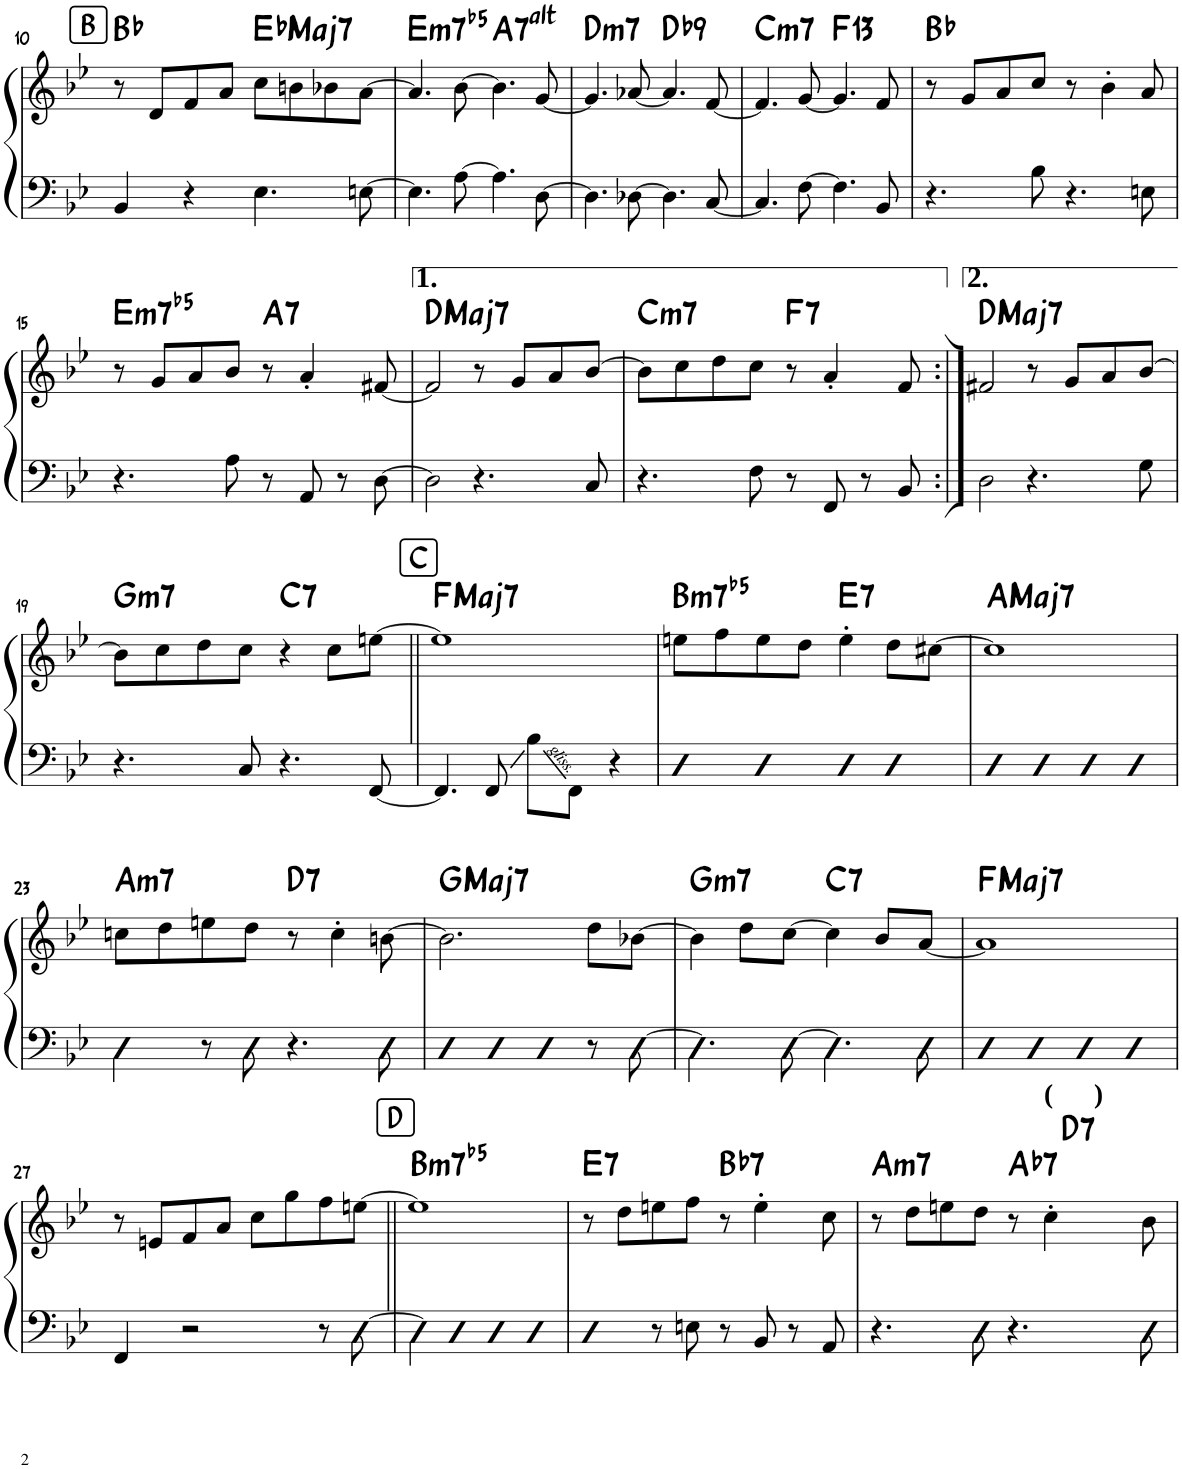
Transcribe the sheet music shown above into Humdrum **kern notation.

**kern	**kern	**harte
*part1	*part1	*part1
*staff2	*staff1	*
*I"Piano	*	*
*I'Pno	*	*
!!LO:PB:g=z
*clefF4	*clefG2	*
*k[b-e-]	*k[b-e-]	*
*M4/4	*M4/4	*
=10	=10	=10
!	!	!LO:H:kt=N.C.
4BB-/	8r	N
.	8d/L	.
4r	8f/	.
.	8a/J	.
!	!	!LO:H:kt=Maj7
4.E-\	8cc\L	Eb:maj7
.	8bn\	.
.	8b-X\	.
[8En\	[8a\J	.
=11	=11	=11
!	!	!LO:H:kt=m7b5
4.E\]	4.a/]	E:hdim7
[8A\	[8b-\	.
!	!	!LO:H:kt=7
4.A\]	4.b-\]	A:(3,b5,#5,b7,b9,#9)
[8D\	[8g/	.
=12	=12	=12
!	!	!LO:H:kt=m7
4.D\]	4.g/]	D:min7
[8D-X\	[8a-X/	.
!	!	!LO:H:kt=9
4.D-\]	4.a-/]	Db:9
[8C/	[8f/	.
=13	=13	=13
!	!	!LO:H:kt=m7
4.C/]	4.f/]	C:min7
[8F\	[8g/	.
!	!	!LO:H:kt=13
4.F\]	4.g/]	F:9(11,13)
8BB-/	8f/	.
=14	=14	=14
!	!	!LO:H:kt=N.C.
4.r	8r	N
.	8g/L	.
.	8a/	.
8B-\	8cc/J	.
4.r	8r	.
.	4b-'\	.
8En\	8a/	.
!!LO:LB:g=z
=15	=15	=15
!	!	!LO:H:kt=m7b5
4.r	8r	E:hdim7
.	8g/L	.
.	8a/	.
8A\	8b-/J	.
!	!	!LO:H:kt=7
8r	8r	A:7
8AA/	4a'/	.
8r	.	.
[8D\	[8f#X/	.
=16	=16	=16
!	!	!LO:H:kt=Maj7
2D\]	2f#/]	D:maj7
4.r	8r	.
.	8g/L	.
.	8a/	.
8C/	[8b-/J	.
=17	=17	=17
!	!	!LO:H:kt=m7
4.r	8b-\L]	C:min7
.	8cc\	.
.	8dd\	.
8F\	8cc\J	.
!	!	!LO:H:kt=7
8r	8r	F:7
8FF/	4a'/	.
8r	.	.
8BB-/	8f/	.
=18:|!	=18:|!	=18:|!
!	!	!LO:H:kt=Maj7
2D\	2f#X/	D:maj7
4.r	8r	.
.	8g/L	.
.	8a/	.
8G\	[8b-/J	.
!!LO:LB:g=z
=19	=19	=19
!	!	!LO:H:kt=m7
4.r	8b-\L]	G:min7
.	8cc\	.
.	8dd\	.
8C/	8cc\J	.
!	!	!LO:H:kt=7
4.r	4r	C:7
.	8cc\L	.
[8FF/	[8een\J	.
=20||	=20||	=20||
!	!	!LO:H:kt=Maj7
4.FF/]	1ee]	F:maj7
8FF/	.	.
8B-\L	.	.
8FF\J	.	.
4r	.	.
=21	=21	=21
!	!	!LO:H:kt=m7b5
4D	8een\L	B:hdim7
.	8ff\	.
4D	8ee\	.
.	8dd\J	.
!	!	!LO:H:kt=7
4D	4ee'\	E:7
4D	8dd\L	.
.	[8cc#X\J	.
=22	=22	=22
!	!	!LO:H:kt=Maj7
4D	1cc#]	A:maj7
4D	.	.
4D	.	.
4D	.	.
!!LO:LB:g=z
=23	=23	=23
!	!	!LO:H:kt=m7
4D\	8ccn\L	A:min7
.	8dd\	.
8r	8een\	.
8D\	8dd\J	.
!	!	!LO:H:kt=7
4.r	8r	D:7
.	4cc'\	.
8D\	[8bn\	.
=24	=24	=24
!	!	!LO:H:kt=Maj7
4D	2.b\]	G:maj7
4D	.	.
4D	.	.
8r	8dd\L	.
[8D\	[8b-X\J	.
=25	=25	=25
!	!	!LO:H:kt=m7
4.D\]	4b-\]	G:min7
.	8dd\L	.
[8D\	[8cc\J	.
!	!	!LO:H:kt=7
4.D\]	4cc\]	C:7
.	8b-/L	.
8D\	[8a/J	.
=26	=26	=26
!	!	!LO:H:kt=Maj7
4D	1a]	F:maj7
4D	.	.
4D	.	.
4D	.	.
!!LO:LB:g=z
=27	=27	=27
4FF/	8r	.
.	8en/L	.
2r	8f/	.
.	8a/J	.
.	8cc\L	.
.	8gg\	.
8r	8ff\	.
[8D\	[8een\J	.
=28||	=28||	=28||
!	!	!LO:H:kt=m7b5
4D\]	1ee]	B:hdim7
4D	.	.
4D	.	.
4D	.	.
=29	=29	=29
!	!	!LO:H:kt=7
4D	8r	E:7
.	8dd\L	.
8r	8een\	.
8En\	8ff\J	.
!	!	!LO:H:kt=7
8r	8r	Bb:7
8BB-/	4ee'\	.
8r	.	.
8AA/	8cc\	.
=30	=30	=30
*	*^	*
!	!	!	!LO:H:kt=m7
4.r	8r	2.ryy	A:min7
.	8dd\L	.	.
.	8een\	.	.
8D\	8dd\J	.	.
!	!	!	!LO:H:kt=7
4.r	8r	.	Ab:7
.	4cc'\	.	.
!	!	!LO:TX:a:B:t=(      )	!LO:H:kt=7
.	.	4ryy	D:7
8D\	8b-\	.	.
*	*v	*v	*
=	=	=
*-	*-	*-
